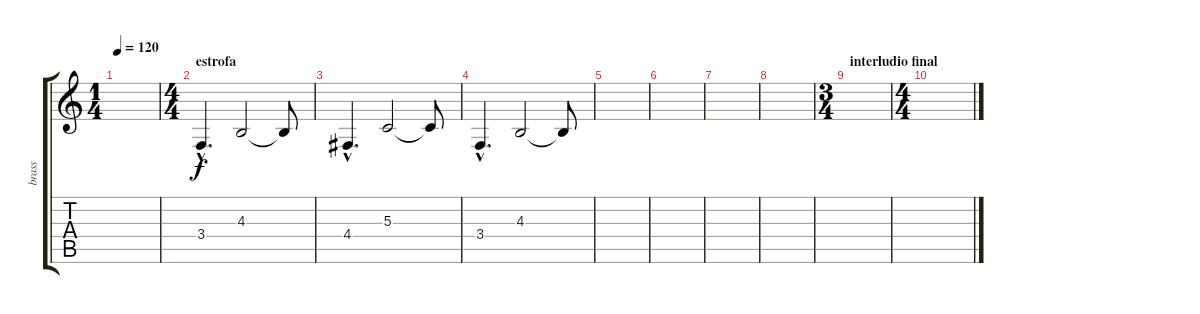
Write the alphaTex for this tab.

\track ("brass" "brass") {instrument brasssection}
\staff {score tabs}
\tuning (E4 B3 G3 D3 A2 E2) {hide}
\ts (1 4)
\tempo 120
\clef g2
\ks c
|
\ts (4 4)
\section ("" "estrofa")
3.4{hac}.4{d} 4.3.2 4.3{t}.8 |
4.4{hac}.4{d} 5.3.2 5.3{t}.8 |
3.4{hac}.4{d} 4.3.2 4.3{t}.8 |
|
|
|
|
\ts (3 4)
\section ("" "interludio final")
|
\ts (4 4)
